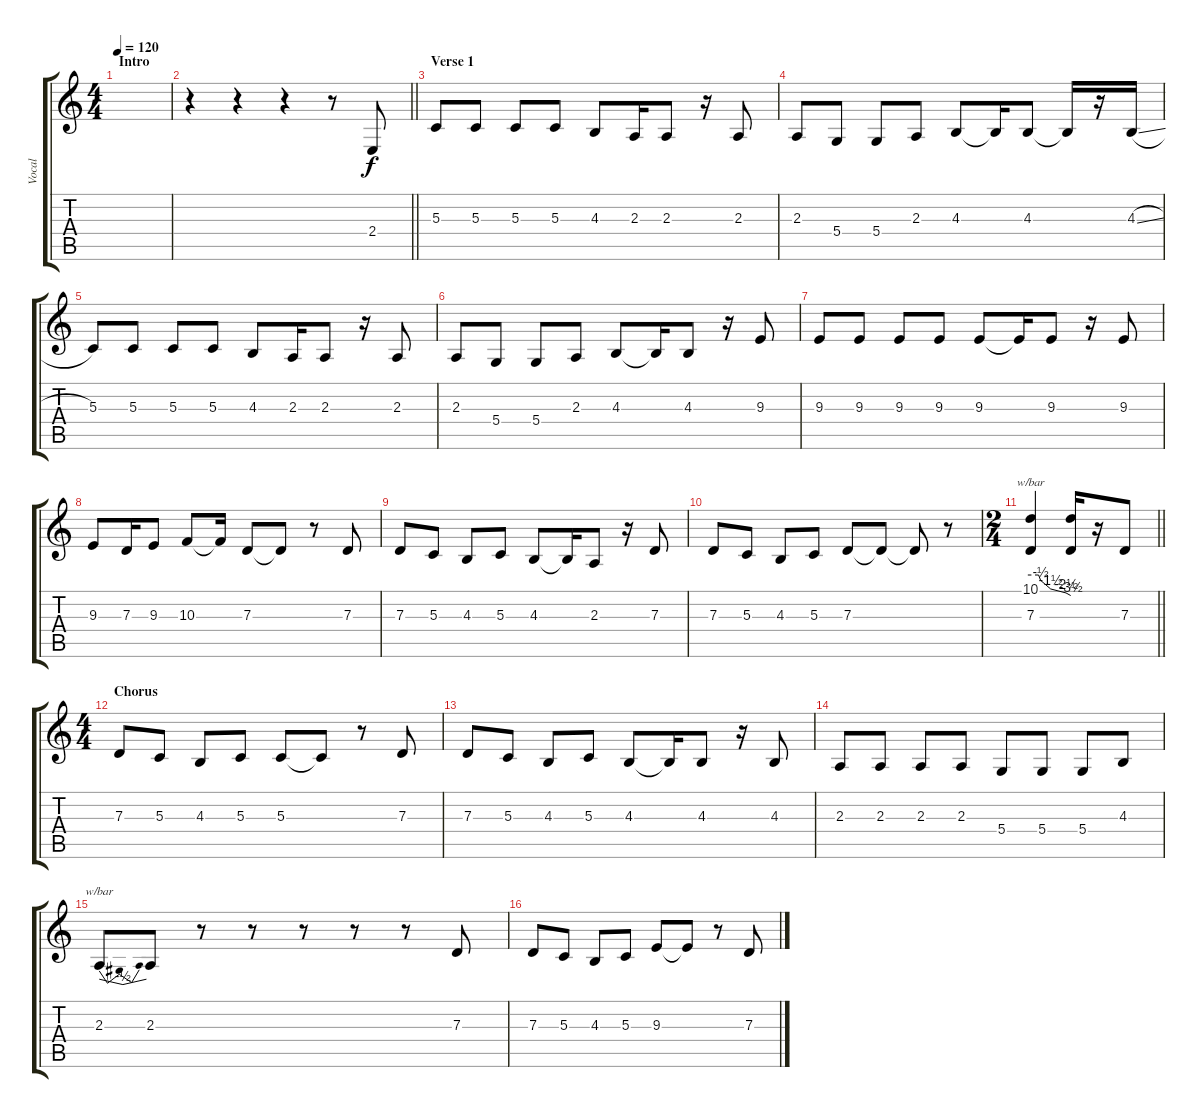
\track ("Vocal" "Vocal") {instrument frenchhorn}
\staff {score tabs}
\tuning (E4 B3 G3 D3 A2 E2) {hide}
\ts (4 4)
\section ("" "Intro")
\tempo 120
\clef g2
\ks c
|
\barLineRight lightlight
r.4 r.4 r.4 r.8 2.4.8 |
\section ("" "Verse 1")
5.3.8 5.3.8 5.3.8 5.3.8 4.3.8 2.3.16 2.3.8 r.16 2.3.8 |
2.3.8 5.4.8 5.4.8 2.3.8 4.3.8 4.3{t}.16 4.3.8 4.3{t}.16 r.16 4.3{sl}.16 |
5.3.8 5.3.8 5.3.8 5.3.8 4.3.8 2.3.16 2.3.8 r.16 2.3.8 |
2.3.8 5.4.8 5.4.8 2.3.8 4.3.8 4.3{t}.16 4.3.8 r.16 9.3.8 |
9.3.8 9.3.8 9.3.8 9.3.8 9.3.8 9.3{t}.16 9.3.8 r.16 9.3.8 |
9.3.8 7.3.16 9.3.8 10.3.8 10.3{t}.16 7.3.8 7.3{t}.8 r.8 7.3.8 |
7.3.8 5.3.8 4.3.8 5.3.8 4.3.8 4.3{t}.16 2.3.8 r.16 7.3.8 |
7.3.8 5.3.8 4.3.8 5.3.8 7.3.8 7.3{t}.8 7.3{t}.8 r.8 |
\ts (2 4)
\barLineRight lightlight
(10.1 7.3).4{tbe (custom default 0 0 12 0 15 -2 30 -6 53 -10 60 -14)} (10.1{t} 7.3{t}).16 r.16 7.3.8 |
\ts (4 4)
\section ("" "Chorus")
7.3.8 5.3.8 4.3.8 5.3.8 5.3.8 5.3{t}.8 r.8 7.3.8 |
7.3.8 5.3.8 4.3.8 5.3.8 4.3.8 4.3{t}.16 4.3.8 r.16 4.3.8 |
2.3.8 2.3.8 2.3.8 2.3.8 5.4.8 5.4.8 5.4.8 4.3.8 |
2.3.8{tbe (dip default 0 0 30 -2 60 0)} 2.3.8 r.8 r.8 r.8 r.8 r.8 7.3.8 |
7.3.8 5.3.8 4.3.8 5.3.8 9.3.8 9.3{t}.8 r.8 7.3.8
